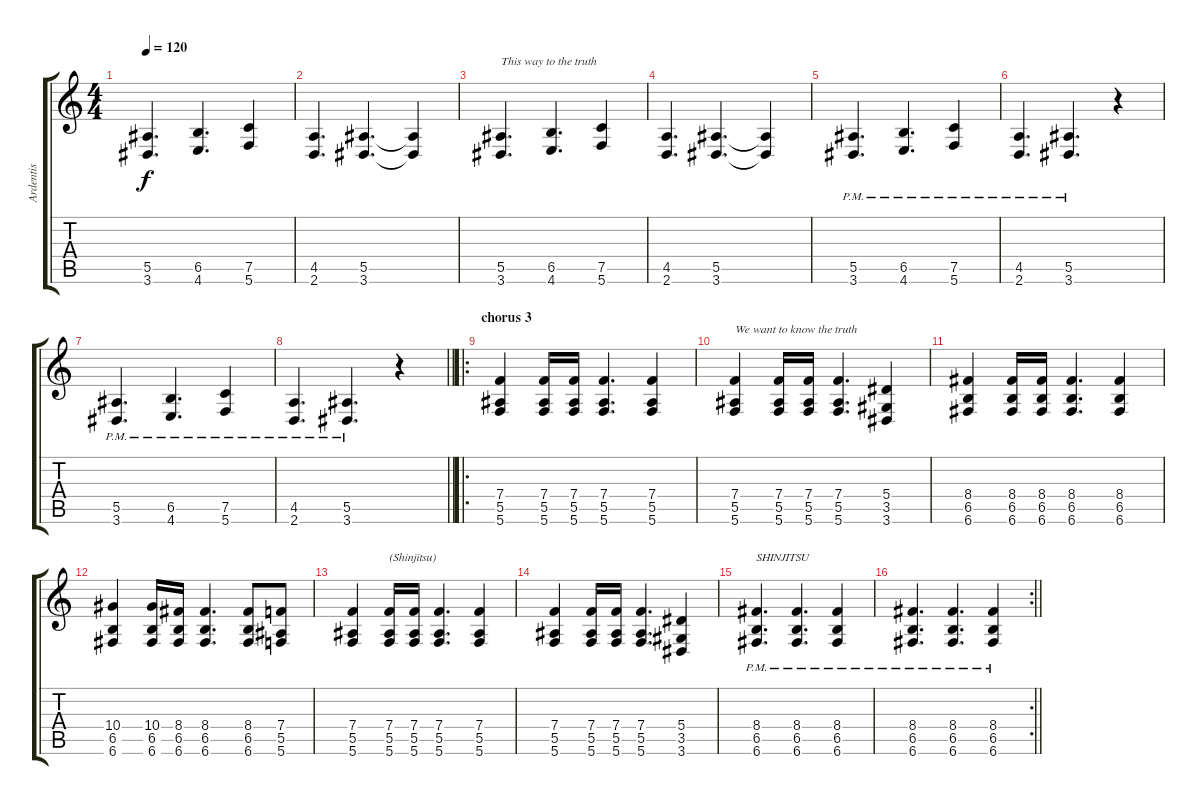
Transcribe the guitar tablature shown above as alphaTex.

\track ("Ardentis" "Ardentis") {instrument distortionguitar}
\staff {score tabs}
\tuning (C4 G3 Eb3 Bb2 F2 C2) {hide}
\ts (4 4)
\tempo 120
\clef g2
\ks c
(5.5 3.6).4{d dy f} (6.5 4.6).4{d} (7.5 5.6).4 |
(4.5 2.6).4{d} (5.5 3.6).4{d} (5.5{t} 3.6{t}).4 |
(5.5 3.6).4{d txt "This way to the truth"} (6.5 4.6).4{d} (7.5 5.6).4 |
(4.5 2.6).4{d} (5.5 3.6).4{d} (5.5{t} 3.6{t}).4 |
(5.5{pm} 3.6{pm}).4{d} (6.5{pm} 4.6{pm}).4{d} (7.5{pm} 5.6{pm}).4 |
(4.5{pm} 2.6{pm}).4{d} (5.5{pm} 3.6{pm}).4{d} r.4 |
(5.5{pm} 3.6{pm}).4{d} (6.5{pm} 4.6{pm}).4{d} (7.5{pm} 5.6{pm}).4 |
\barLineRight lightlight
(4.5{pm} 2.6{pm}).4{d} (5.5{pm} 3.6{pm}).4{d} r.4 |
\ro
\section ("" "chorus 3")
(7.4 5.5 5.6).4 (7.4 5.5 5.6).16 (7.4 5.5 5.6).16 (7.4 5.5 5.6).4{d} (7.4 5.5 5.6).4 |
(7.4 5.5 5.6).4{txt "We want to know the truth"} (7.4 5.5 5.6).16 (7.4 5.5 5.6).16 (7.4 5.5 5.6).4{d} (5.4 3.5 3.6).4 |
(8.4 6.5 6.6).4 (8.4 6.5 6.6).16 (8.4 6.5 6.6).16 (8.4 6.5 6.6).4{d} (8.4 6.5 6.6).4 |
(10.4 6.5 6.6).4 (10.4 6.5 6.6).16 (8.4 6.5 6.6).16 (8.4 6.5 6.6).4{d} (8.4 6.5 6.6).8 (7.4 5.5 5.6).8 |
(7.4 5.5 5.6).4 (7.4 5.5 5.6).16{txt "(Shinjitsu)"} (7.4 5.5 5.6).16 (7.4 5.5 5.6).4{d} (7.4 5.5 5.6).4 |
(7.4 5.5 5.6).4 (7.4 5.5 5.6).16 (7.4 5.5 5.6).16 (7.4 5.5 5.6).4{d} (5.4 3.5 3.6).4 |
(8.4{pm} 6.5{pm} 6.6{pm}).4{d txt "SHINJITSU"} (8.4{pm} 6.5{pm} 6.6{pm}).4{d} (8.4{pm} 6.5{pm} 6.6{pm}).4 |
\rc 2
\barLineRight lightlight
(8.4{pm} 6.5{pm} 6.6{pm}).4{d} (8.4{pm} 6.5{pm} 6.6{pm}).4{d} (8.4{pm} 6.5{pm} 6.6{pm}).4
